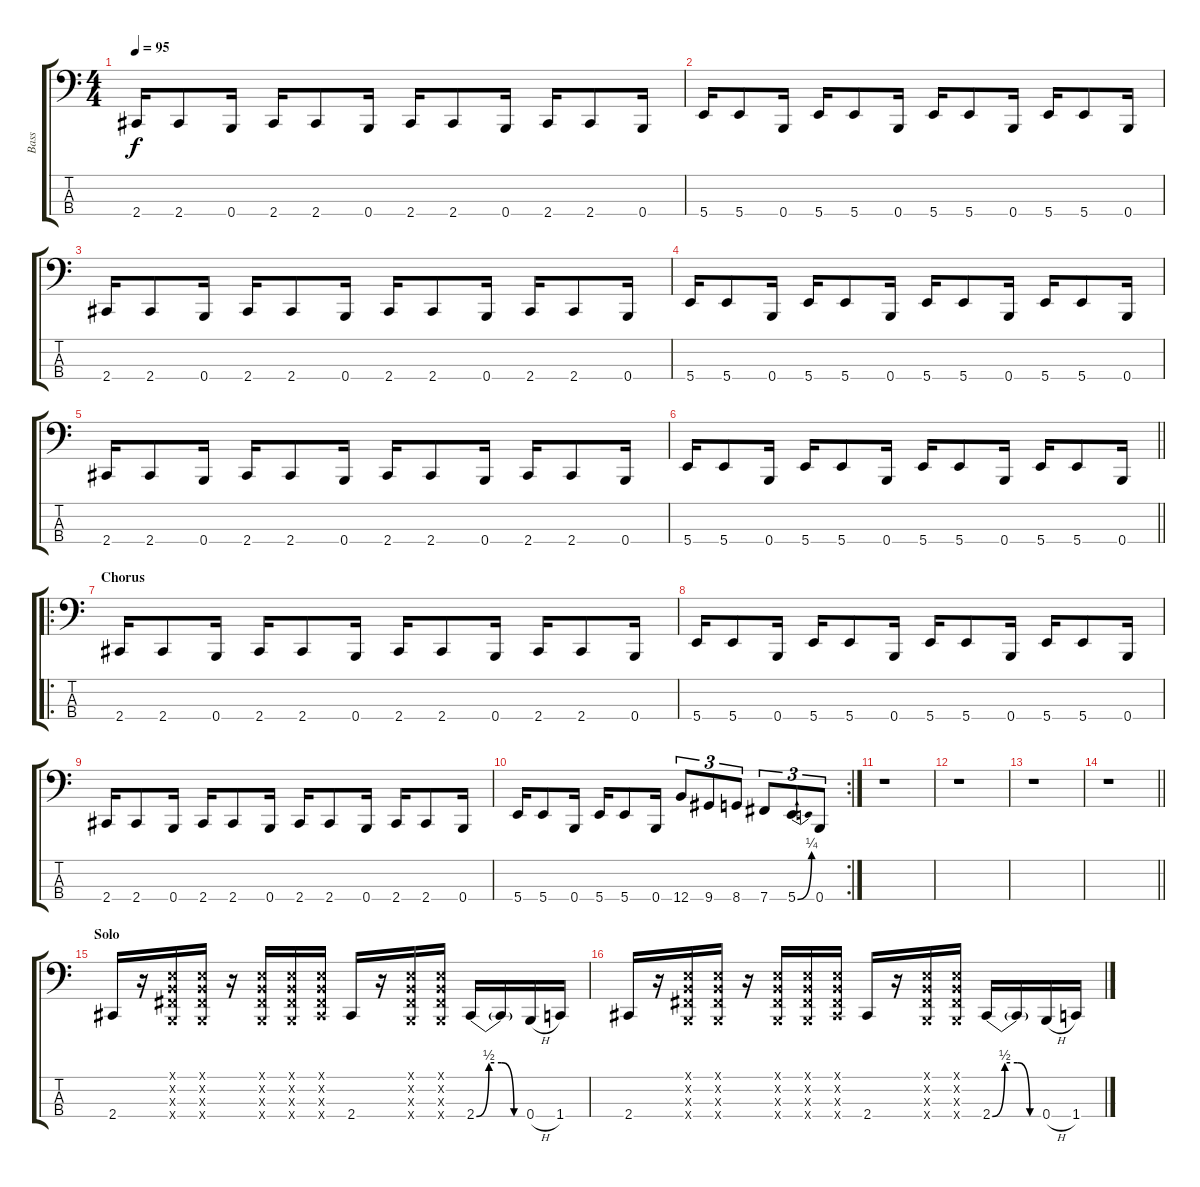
\track ("Bass" "Bass") {instrument electricbasspick}
\staff {score tabs}
\tuning (E2 B1 Gb1 B0) {hide}
\ts (4 4)
\tempo 95
\clef f4
\ks c
2.4.16{dy f} 2.4.8 0.4.16 2.4.16 2.4.8 0.4.16 2.4.16 2.4.8 0.4.16 2.4.16 2.4.8 0.4.16 |
5.4.16 5.4.8 0.4.16 5.4.16 5.4.8 0.4.16 5.4.16 5.4.8 0.4.16 5.4.16 5.4.8 0.4.16 |
2.4.16 2.4.8 0.4.16 2.4.16 2.4.8 0.4.16 2.4.16 2.4.8 0.4.16 2.4.16 2.4.8 0.4.16 |
5.4.16 5.4.8 0.4.16 5.4.16 5.4.8 0.4.16 5.4.16 5.4.8 0.4.16 5.4.16 5.4.8 0.4.16 |
2.4.16 2.4.8 0.4.16 2.4.16 2.4.8 0.4.16 2.4.16 2.4.8 0.4.16 2.4.16 2.4.8 0.4.16 |
\barLineRight lightlight
5.4.16 5.4.8 0.4.16 5.4.16 5.4.8 0.4.16 5.4.16 5.4.8 0.4.16 5.4.16 5.4.8 0.4.16 |
\ro
\section ("" "Chorus")
2.4.16 2.4.8 0.4.16 2.4.16 2.4.8 0.4.16 2.4.16 2.4.8 0.4.16 2.4.16 2.4.8 0.4.16 |
5.4.16 5.4.8 0.4.16 5.4.16 5.4.8 0.4.16 5.4.16 5.4.8 0.4.16 5.4.16 5.4.8 0.4.16 |
2.4.16 2.4.8 0.4.16 2.4.16 2.4.8 0.4.16 2.4.16 2.4.8 0.4.16 2.4.16 2.4.8 0.4.16 |
\rc 2
5.4.16 5.4.8 0.4.16 5.4.16 5.4.8 0.4.16 12.4.8{tu (3 2)} 9.4.8{tu (3 2)} 8.4.8{tu (3 2)} 7.4.8{tu (3 2)} 5.4{be (bend 0 0 60 1)}.8{tu (3 2)} 0.4.8{tu (3 2)} |
r.1 |
r.1 |
r.1 |
\barLineRight lightlight
r.1 |
\section ("" "Solo")
2.4.16 r.16 (0.1{x} 0.2{x} 0.3{x} 0.4{x}).16 (0.1{x} 0.2{x} 0.3{x} 0.4{x}).16 r.16 (0.1{x} 0.2{x} 0.3{x} 0.4{x}).16 (0.1{x} 0.2{x} 0.3{x} 0.4{x}).16 (0.1{x} 0.2{x} 0.3{x} 2.4{x}).16 2.4.16 r.16 (0.1{x} 0.2{x} 0.3{x} 0.4{x}).16 (0.1{x} 0.2{x} 0.3{x} 0.4{x}).16 2.4{be (custom 0 0 15 2 30 2 45 0 60 0)}.16 2.4{t}.16 0.4{h}.16 1.4.16 |
2.4.16 r.16 (0.1{x} 0.2{x} 0.3{x} 0.4{x}).16 (0.1{x} 0.2{x} 0.3{x} 0.4{x}).16 r.16 (0.1{x} 0.2{x} 0.3{x} 0.4{x}).16 (0.1{x} 0.2{x} 0.3{x} 0.4{x}).16 (0.1{x} 0.2{x} 0.3{x} 2.4{x}).16 2.4.16 r.16 (0.1{x} 0.2{x} 0.3{x} 0.4{x}).16 (0.1{x} 0.2{x} 0.3{x} 0.4{x}).16 2.4{be (custom 0 0 15 2 30 2 45 0 60 0)}.16 2.4{t}.16 0.4{h}.16 1.4.16
